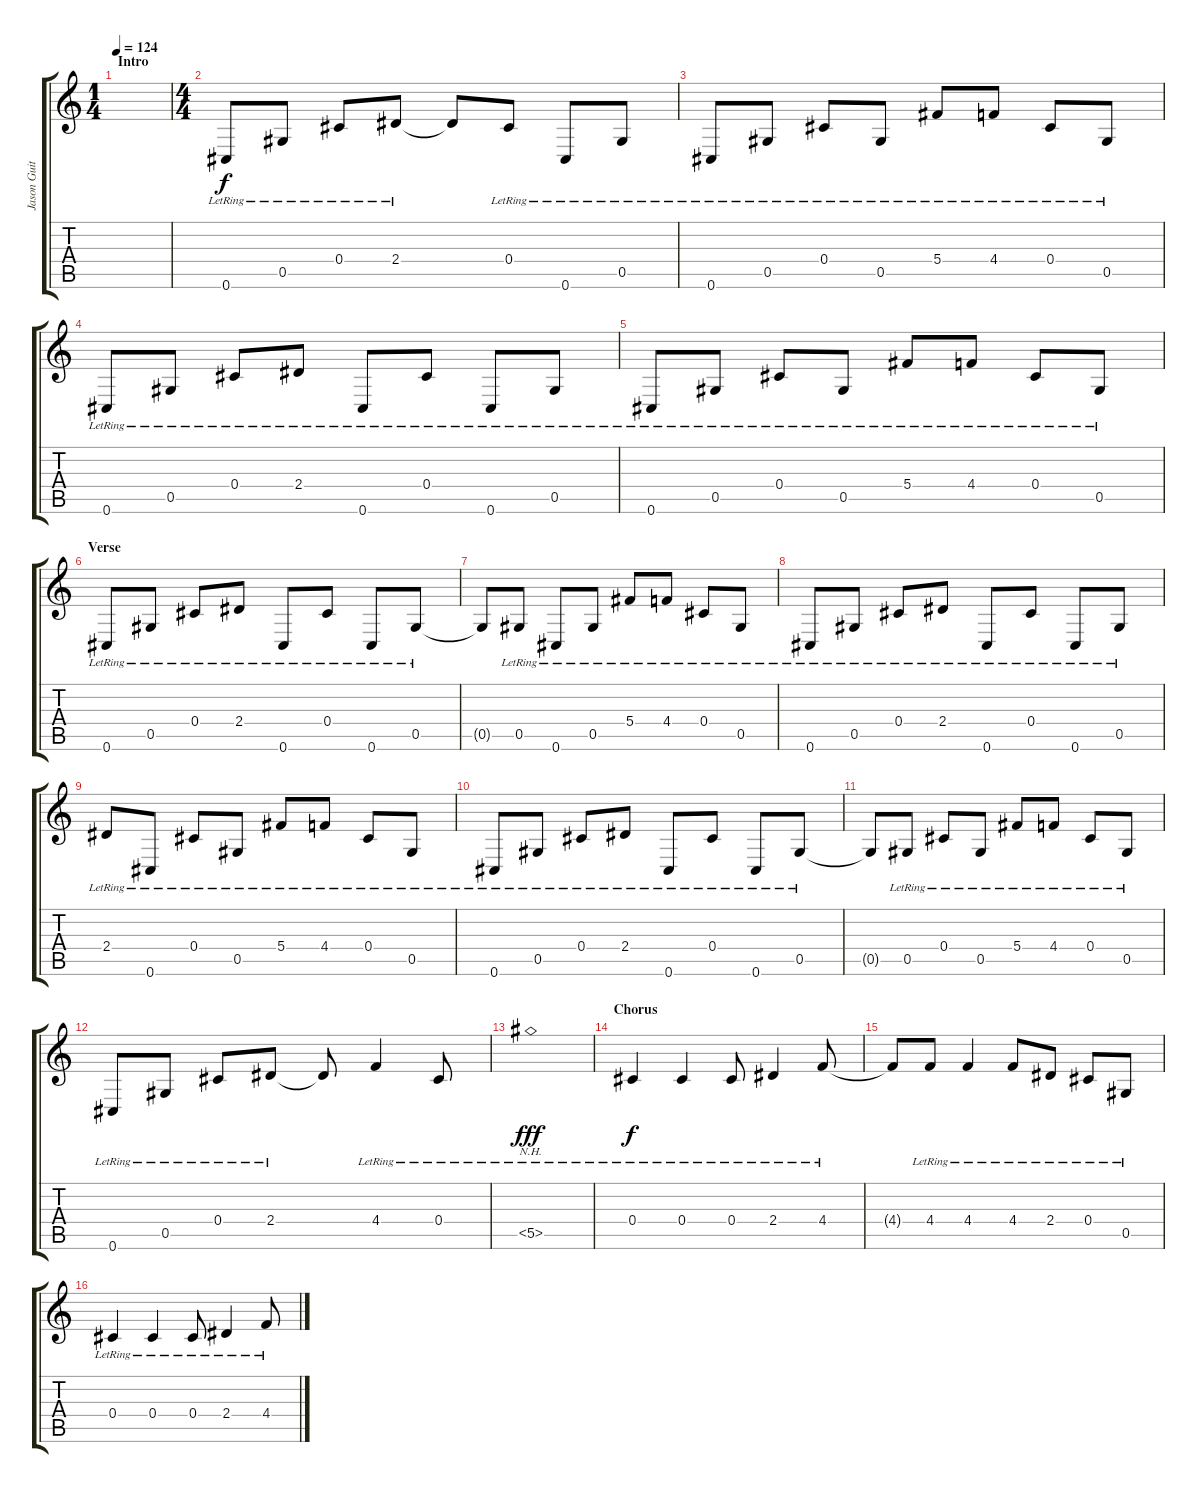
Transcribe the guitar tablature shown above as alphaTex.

\track ("Jason Guitar" "Jason Guit") {instrument electricguitarclean}
\staff {score tabs}
\tuning (Eb4 Bb3 Gb3 Db3 Ab2 Db2) {hide}
\ts (1 4)
\section ("" "Intro")
\tempo 124
\clef g2
\ks c
|
\ts (4 4)
0.6{lr}.8 0.5{lr}.8 0.4{lr}.8 2.4{lr}.8 2.4{t}.8 0.4{lr}.8 0.6{lr}.8 0.5{lr}.8 |
0.6{lr}.8 0.5{lr}.8 0.4{lr}.8 0.5{lr}.8 5.4{lr}.8 4.4{lr}.8 0.4{lr}.8 0.5{lr}.8 |
0.6{lr}.8 0.5{lr}.8 0.4{lr}.8 2.4{lr}.8 0.6{lr}.8 0.4{lr}.8 0.6{lr}.8 0.5{lr}.8 |
0.6{lr}.8 0.5{lr}.8 0.4{lr}.8 0.5{lr}.8 5.4{lr}.8 4.4{lr}.8 0.4{lr}.8 0.5{lr}.8 |
\section ("" "Verse")
0.6{lr}.8 0.5{lr}.8 0.4{lr}.8 2.4{lr}.8 0.6{lr}.8 0.4{lr}.8 0.6{lr}.8 0.5{lr}.8 |
0.5{t}.8 0.5{lr}.8 0.6{lr}.8 0.5{lr}.8 5.4{lr}.8 4.4{lr}.8 0.4{lr}.8 0.5{lr}.8 |
0.6{lr}.8 0.5{lr}.8 0.4{lr}.8 2.4{lr}.8 0.6{lr}.8 0.4{lr}.8 0.6{lr}.8 0.5{lr}.8 |
2.4{lr}.8 0.6{lr}.8 0.4{lr}.8 0.5{lr}.8 5.4{lr}.8 4.4{lr}.8 0.4{lr}.8 0.5{lr}.8 |
0.6{lr}.8 0.5{lr}.8 0.4{lr}.8 2.4{lr}.8 0.6{lr}.8 0.4{lr}.8 0.6{lr}.8 0.5{lr}.8 |
0.5{t}.8 0.5{lr}.8 0.4{lr}.8 0.5{lr}.8 5.4{lr}.8 4.4{lr}.8 0.4{lr}.8 0.5{lr}.8 |
0.6{lr}.8 0.5{lr}.8 0.4{lr}.8 2.4{lr}.8 2.4{t}.8 4.4{lr}.4 0.4{lr}.8 |
5.5{nh lr}.1{dy fff} |
\section ("" "Chorus")
0.4{lr}.4{dy f} 0.4{lr}.4 0.4{lr}.8 2.4{lr}.4 4.4{lr}.8 |
4.4{t}.8 4.4{lr}.8 4.4{lr}.4 4.4{lr}.8 2.4{lr}.8 0.4{lr}.8 0.5{lr}.8 |
0.4{lr}.4 0.4{lr}.4 0.4{lr}.8 2.4{lr}.4 4.4{lr}.8
